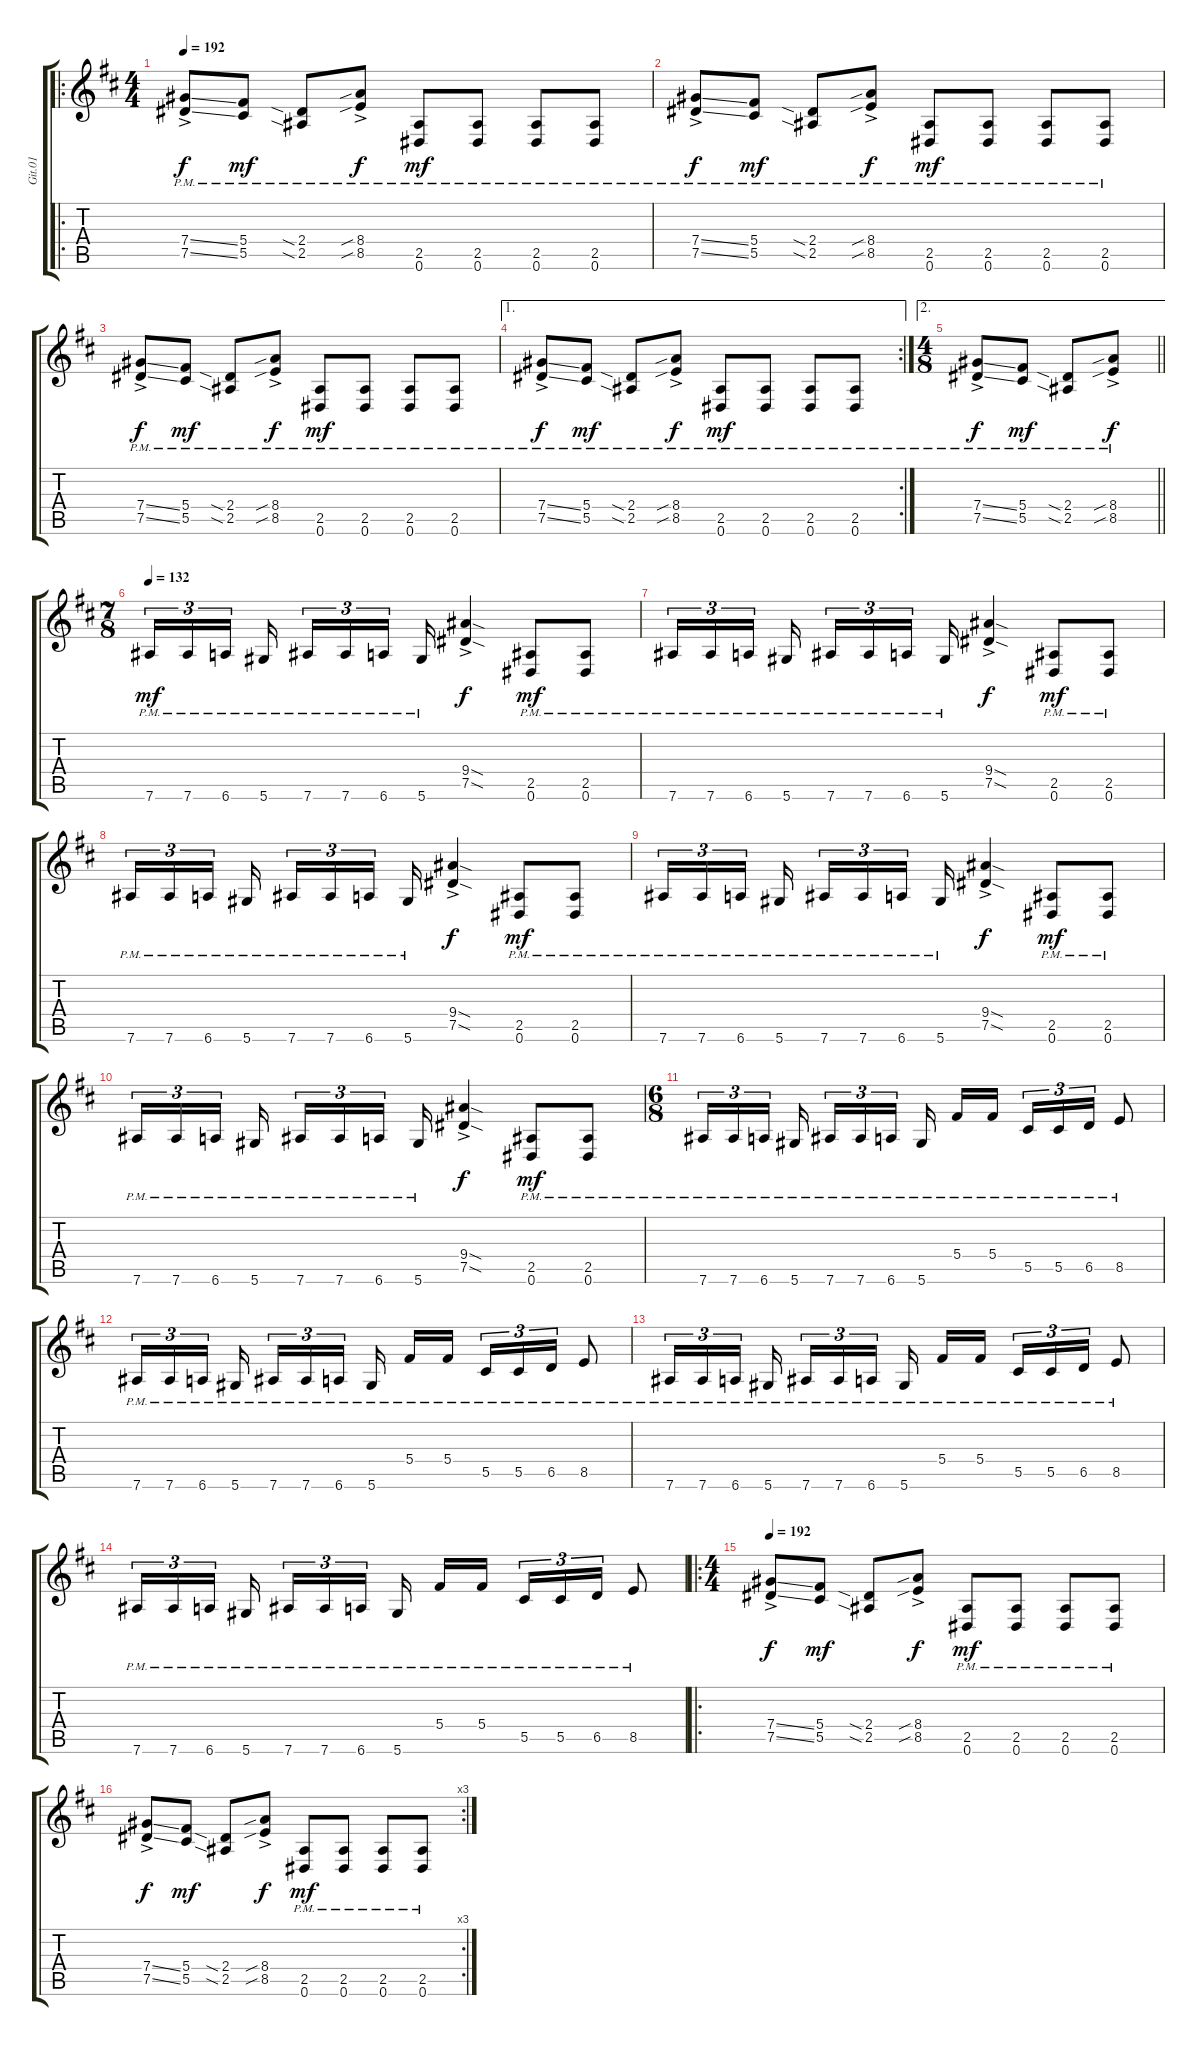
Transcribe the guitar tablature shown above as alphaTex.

\track ("Git.01" "Git.01") {instrument distortionguitar}
\staff {score tabs}
\tuning (Eb4 Bb3 Gb3 Db3 Ab2 Eb2) {hide}
\ro
\ts (4 4)
\tempo 192
\clef g2
\ks d
(7.4{ss ac pm} 7.5{ss ac pm}).8{dy f instrument distortionguitar} (5.4{pm} 5.5{pm}).8{dy mf} (2.4{sia pm} 2.5{sia pm}).8 (8.4{sib ac pm} 8.5{sib ac pm}).8{dy f} (2.5{pm} 0.6{pm}).8{dy mf} (2.5{pm} 0.6{pm}).8 (2.5{pm} 0.6{pm}).8 (2.5{pm} 0.6{pm}).8 |
(7.4{ss ac pm} 7.5{ss ac pm}).8{dy f} (5.4{pm} 5.5{pm}).8{dy mf} (2.4{sia pm} 2.5{sia pm}).8 (8.4{sib ac pm} 8.5{sib ac pm}).8{dy f} (2.5{pm} 0.6{pm}).8{dy mf} (2.5{pm} 0.6{pm}).8 (2.5{pm} 0.6{pm}).8 (2.5{pm} 0.6{pm}).8 |
(7.4{ss ac pm} 7.5{ss ac pm}).8{dy f} (5.4{pm} 5.5{pm}).8{dy mf} (2.4{sia pm} 2.5{sia pm}).8 (8.4{sib ac pm} 8.5{sib ac pm}).8{dy f} (2.5{pm} 0.6{pm}).8{dy mf} (2.5{pm} 0.6{pm}).8 (2.5{pm} 0.6{pm}).8 (2.5{pm} 0.6{pm}).8 |
\ae 1
\rc 2
(7.4{ss ac pm} 7.5{ss ac pm}).8{dy f} (5.4{pm} 5.5{pm}).8{dy mf} (2.4{sia pm} 2.5{sia pm}).8 (8.4{sib ac pm} 8.5{sib ac pm}).8{dy f} (2.5{pm} 0.6{pm}).8{dy mf} (2.5{pm} 0.6{pm}).8 (2.5{pm} 0.6{pm}).8 (2.5{pm} 0.6{pm}).8 |
\ae 2
\ts (4 8)
\barLineRight lightlight
(7.4{ss ac pm} 7.5{ss ac pm}).8{dy f} (5.4{pm} 5.5{pm}).8{dy mf} (2.4{sia pm} 2.5{sia pm}).8 (8.4{sib ac pm} 8.5{sib ac pm}).8{dy f} |
\ts (7 8)
\tempo 132
7.6{pm}.16{tu (3 2) dy mf} 7.6{pm}.16{tu (3 2)} 6.6{pm}.16{tu (3 2)} 5.6{pm}.16{beam splitsecondary} 7.6{pm}.16{tu (3 2)} 7.6{pm}.16{tu (3 2)} 6.6{pm}.16{tu (3 2)} 5.6{pm}.16 (9.4{sod ac} 7.5{sod ac}).4{dy f} (2.5{pm} 0.6{pm}).8{dy mf} (2.5{pm} 0.6{pm}).8 |
7.6{pm}.16{tu (3 2)} 7.6{pm}.16{tu (3 2)} 6.6{pm}.16{tu (3 2)} 5.6{pm}.16{beam splitsecondary} 7.6{pm}.16{tu (3 2)} 7.6{pm}.16{tu (3 2)} 6.6{pm}.16{tu (3 2)} 5.6{pm}.16 (9.4{sod ac} 7.5{sod ac}).4{dy f} (2.5{pm} 0.6{pm}).8{dy mf} (2.5{pm} 0.6{pm}).8 |
7.6{pm}.16{tu (3 2)} 7.6{pm}.16{tu (3 2)} 6.6{pm}.16{tu (3 2)} 5.6{pm}.16{beam splitsecondary} 7.6{pm}.16{tu (3 2)} 7.6{pm}.16{tu (3 2)} 6.6{pm}.16{tu (3 2)} 5.6{pm}.16 (9.4{sod ac} 7.5{sod ac}).4{dy f} (2.5{pm} 0.6{pm}).8{dy mf} (2.5{pm} 0.6{pm}).8 |
7.6{pm}.16{tu (3 2)} 7.6{pm}.16{tu (3 2)} 6.6{pm}.16{tu (3 2)} 5.6{pm}.16{beam splitsecondary} 7.6{pm}.16{tu (3 2)} 7.6{pm}.16{tu (3 2)} 6.6{pm}.16{tu (3 2)} 5.6{pm}.16 (9.4{sod ac} 7.5{sod ac}).4{dy f} (2.5{pm} 0.6{pm}).8{dy mf} (2.5{pm} 0.6{pm}).8 |
7.6{pm}.16{tu (3 2)} 7.6{pm}.16{tu (3 2)} 6.6{pm}.16{tu (3 2)} 5.6{pm}.16{beam splitsecondary} 7.6{pm}.16{tu (3 2)} 7.6{pm}.16{tu (3 2)} 6.6{pm}.16{tu (3 2)} 5.6{pm}.16 (9.4{sod ac} 7.5{sod ac}).4{dy f} (2.5{pm} 0.6{pm}).8{dy mf} (2.5{pm} 0.6{pm}).8 |
\ts (6 8)
7.6{pm}.16{tu (3 2)} 7.6{pm}.16{tu (3 2)} 6.6{pm}.16{tu (3 2) beam splitsecondary} 5.6{pm}.16{beam splitsecondary} 7.6{pm}.16{tu (3 2)} 7.6{pm}.16{tu (3 2)} 6.6{pm}.16{tu (3 2) beam splitsecondary} 5.6{pm}.16 5.4{pm}.16 5.4{pm}.16{beam splitsecondary} 5.5{pm}.16{tu (3 2)} 5.5{pm}.16{tu (3 2)} 6.5{pm}.16{tu (3 2)} 8.5{pm}.8 |
7.6{pm}.16{tu (3 2)} 7.6{pm}.16{tu (3 2)} 6.6{pm}.16{tu (3 2) beam splitsecondary} 5.6{pm}.16{beam splitsecondary} 7.6{pm}.16{tu (3 2)} 7.6{pm}.16{tu (3 2)} 6.6{pm}.16{tu (3 2) beam splitsecondary} 5.6{pm}.16 5.4{pm}.16 5.4{pm}.16{beam splitsecondary} 5.5{pm}.16{tu (3 2)} 5.5{pm}.16{tu (3 2)} 6.5{pm}.16{tu (3 2)} 8.5{pm}.8 |
7.6{pm}.16{tu (3 2)} 7.6{pm}.16{tu (3 2)} 6.6{pm}.16{tu (3 2) beam splitsecondary} 5.6{pm}.16{beam splitsecondary} 7.6{pm}.16{tu (3 2)} 7.6{pm}.16{tu (3 2)} 6.6{pm}.16{tu (3 2) beam splitsecondary} 5.6{pm}.16 5.4{pm}.16 5.4{pm}.16{beam splitsecondary} 5.5{pm}.16{tu (3 2)} 5.5{pm}.16{tu (3 2)} 6.5{pm}.16{tu (3 2)} 8.5{pm}.8 |
7.6{pm}.16{tu (3 2)} 7.6{pm}.16{tu (3 2)} 6.6{pm}.16{tu (3 2) beam splitsecondary} 5.6{pm}.16{beam splitsecondary} 7.6{pm}.16{tu (3 2)} 7.6{pm}.16{tu (3 2)} 6.6{pm}.16{tu (3 2) beam splitsecondary} 5.6{pm}.16 5.4{pm}.16 5.4{pm}.16{beam splitsecondary} 5.5{pm}.16{tu (3 2)} 5.5{pm}.16{tu (3 2)} 6.5{pm}.16{tu (3 2)} 8.5{pm}.8 |
\ro
\ts (4 4)
\tempo 192
(7.4{ss ac} 7.5{ss ac}).8{dy f} (5.4 5.5).8{dy mf} (2.4{sia} 2.5{sia}).8 (8.4{sib ac} 8.5{sib ac}).8{dy f} (2.5{pm} 0.6{pm}).8{dy mf} (2.5{pm} 0.6{pm}).8 (2.5{pm} 0.6{pm}).8 (2.5{pm} 0.6{pm}).8 |
\rc 3
(7.4{ss ac} 7.5{ss ac}).8{dy f} (5.4 5.5).8{dy mf} (2.4{sia} 2.5{sia}).8 (8.4{sib ac} 8.5{sib ac}).8{dy f} (2.5{pm} 0.6{pm}).8{dy mf} (2.5{pm} 0.6{pm}).8 (2.5{pm} 0.6{pm}).8 (2.5{pm} 0.6{pm}).8
